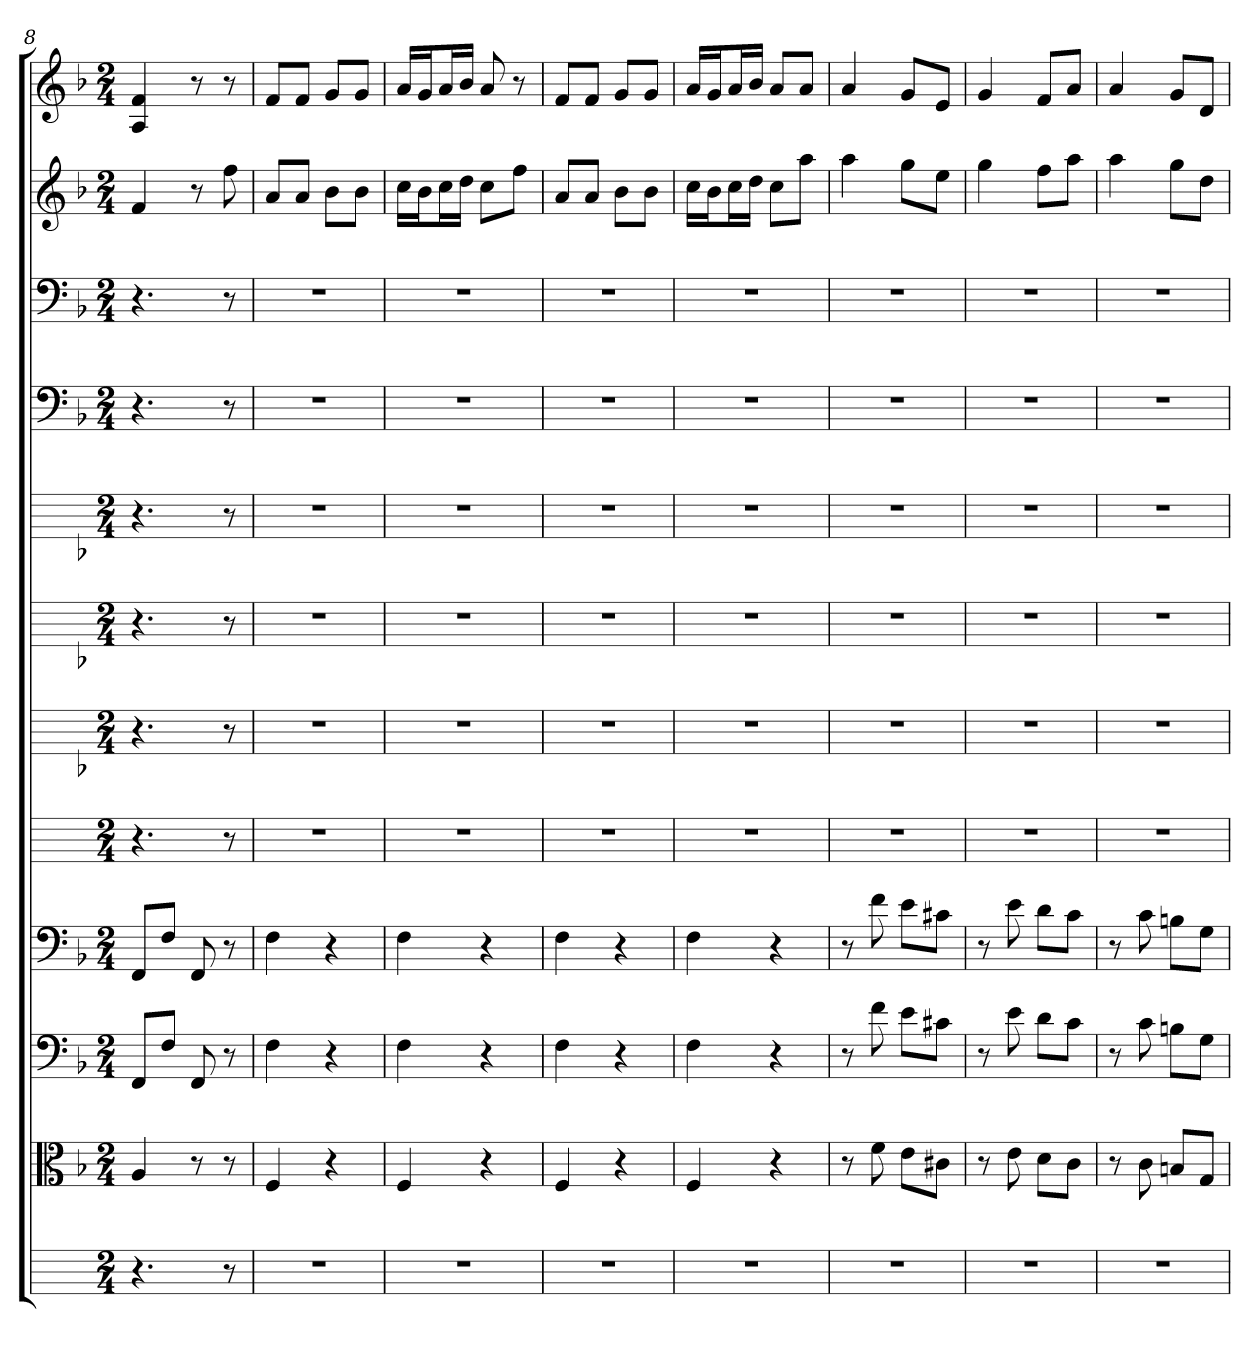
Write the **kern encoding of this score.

**kern	**kern	**kern	**kern	**kern	**kern	**kern	**kern	**kern	**kern	**kern	**kern
*part12	*part11	*part10	*part9	*part8	*part7	*part6	*part5	*part4	*part3	*part2	*part1
*staff12	*staff11	*staff10	*staff9	*staff8	*staff7	*staff6	*staff5	*staff4	*staff3	*staff2	*staff1
*	*clefC3	*clefF4	*clefF4	*	*	*	*	*clefF4	*clefF4	*	*
*k[]	*k[b-]	*k[b-]	*k[b-]	*k[]	*k[b-]	*k[b-]	*k[b-]	*k[b-]	*k[b-]	*k[b-]	*k[b-]
*M2/4	*M2/4	*M2/4	*M2/4	*M2/4	*M2/4	*M2/4	*M2/4	*M2/4	*M2/4	*M2/4	*M2/4
=8	=8	=8	=8	=8	=8	=8	=8	=8	=8	=8	=8
4.r	4A	8FF/L	8FF/L	4.r	4.r	4.r	4.r	4.r	4.r	4f	4A 4f
.	.	8F/J	8F/J	.	.	.	.	.	.	.	.
.	8r	8FF	8FF	.	.	.	.	.	.	8r	8r
8r	8r	8r	8r	8r	8r	8r	8r	8r	8r	8ff	8r
=9	=9	=9	=9	=9	=9	=9	=9	=9	=9	=9	=9
2r	4F	4F	4F	2r	2r	2r	2r	2r	2r	8aL	8fL
.	.	.	.	.	.	.	.	.	.	8aJ	8fJ
.	4r	4r	4r	.	.	.	.	.	.	8b-L	8gL
.	.	.	.	.	.	.	.	.	.	8b-J	8gJ
=10	=10	=10	=10	=10	=10	=10	=10	=10	=10	=10	=10
2r	4F	4F	4F	2r	2r	2r	2r	2r	2r	16ccLL	16aLL
.	.	.	.	.	.	.	.	.	.	16b-J	16gJ
.	.	.	.	.	.	.	.	.	.	16ccL	16aL
.	.	.	.	.	.	.	.	.	.	16ddJJ	16b-JJ
.	4r	4r	4r	.	.	.	.	.	.	8ccL	8a
.	.	.	.	.	.	.	.	.	.	8ffJ	8r
=11	=11	=11	=11	=11	=11	=11	=11	=11	=11	=11	=11
2r	4F	4F	4F	2r	2r	2r	2r	2r	2r	8aL	8fL
.	.	.	.	.	.	.	.	.	.	8aJ	8fJ
.	4r	4r	4r	.	.	.	.	.	.	8b-L	8gL
.	.	.	.	.	.	.	.	.	.	8b-J	8gJ
=12	=12	=12	=12	=12	=12	=12	=12	=12	=12	=12	=12
2r	4F	4F	4F	2r	2r	2r	2r	2r	2r	16ccLL	16aLL
.	.	.	.	.	.	.	.	.	.	16b-J	16gJ
.	.	.	.	.	.	.	.	.	.	16ccL	16aL
.	.	.	.	.	.	.	.	.	.	16ddJJ	16b-JJ
.	4r	4r	4r	.	.	.	.	.	.	8ccL	8aL
.	.	.	.	.	.	.	.	.	.	8aaJ	8aJ
=13	=13	=13	=13	=13	=13	=13	=13	=13	=13	=13	=13
2r	8r	8r	8r	2r	2r	2r	2r	2r	2r	4aa	4a
.	8f	8f	8f	.	.	.	.	.	.	.	.
.	8e\L	8e\L	8e\L	.	.	.	.	.	.	8ggL	8gL
.	8c#X\J	8c#X\J	8c#X\J	.	.	.	.	.	.	8eeJ	8eJ
=14	=14	=14	=14	=14	=14	=14	=14	=14	=14	=14	=14
2r	8r	8r	8r	2r	2r	2r	2r	2r	2r	4gg	4g
.	8e	8e	8e	.	.	.	.	.	.	.	.
.	8d\L	8d\L	8d\L	.	.	.	.	.	.	8ffL	8fL
.	8c\J	8c\J	8c\J	.	.	.	.	.	.	8aaJ	8aJ
=15	=15	=15	=15	=15	=15	=15	=15	=15	=15	=15	=15
2r	8r	8r	8r	2r	2r	2r	2r	2r	2r	4aa	4a
.	8c	8c	8c	.	.	.	.	.	.	.	.
.	8Bn/L	8Bn\L	8Bn\L	.	.	.	.	.	.	8ggL	8gL
.	8G/J	8G\J	8G\J	.	.	.	.	.	.	8ddJ	8dJ
=	=	=	=	=	=	=	=	=	=	=	=
*-	*-	*-	*-	*-	*-	*-	*-	*-	*-	*-	*-
